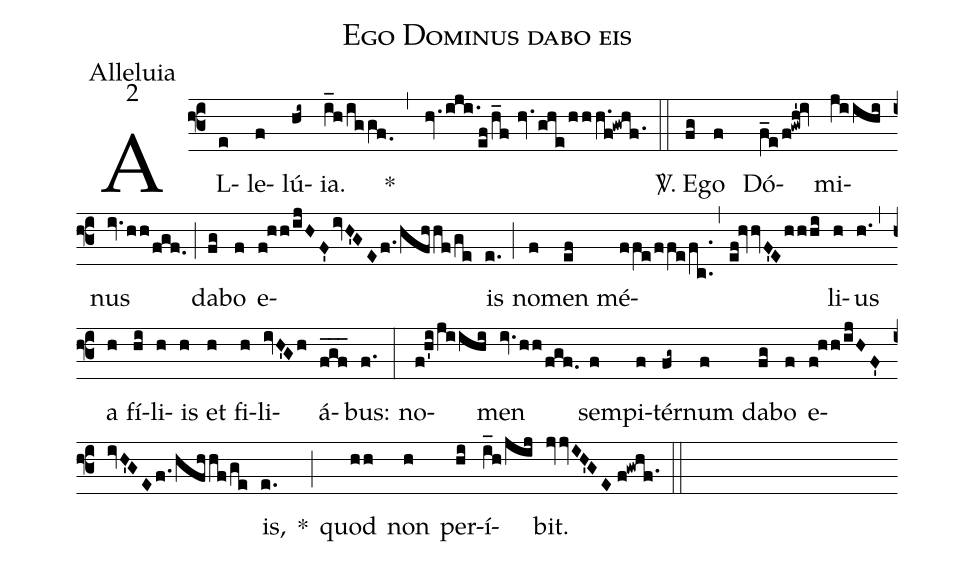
name: Ego Dominus dabo eis;
office-part: Alleluia;
mode: 2;
%%
(f3) AL(e)le(f)lú(hi~)ia.(i_h/iggf.0) *(,) (hv.iji./[-0.5]ef/h_f//hv.ghe/hhh.f!gwhf.1) (::)
<sp>V/</sp>. E(fg)go(f) Dó(f_e/f!gwh'!iv)mi(jiihi)nus(iv.hh/fgf.) (;) da(fg)bo(f) e(f!hh/ijHF'ivH'GEf./hfhhf/ge)is(e.) (;) no(f)men(ef) mé(ffe/ffe/fc..)(,)(ef!hvvF'Ehhhi)li(h)us(h.) (,) a(h) fí(hi)li(h)is(h) et(h) fi(h)li(ivH'Gh)á(f_g_f_)bus:(f.) (:)
no(f!h'i/jiihi)men(iv.hh/fgf.) sem(f)pi(f)tér(fg~)num(f) da(fg)bo(f) e(f!hh/ijHF'ivH'GEf./hfhhf/ge)is,(e.) *(;) quod(hh) non(h) per(hi)í(i_h/jij)bit.(jvvIH'GE//f!gwhf.1) (::)
